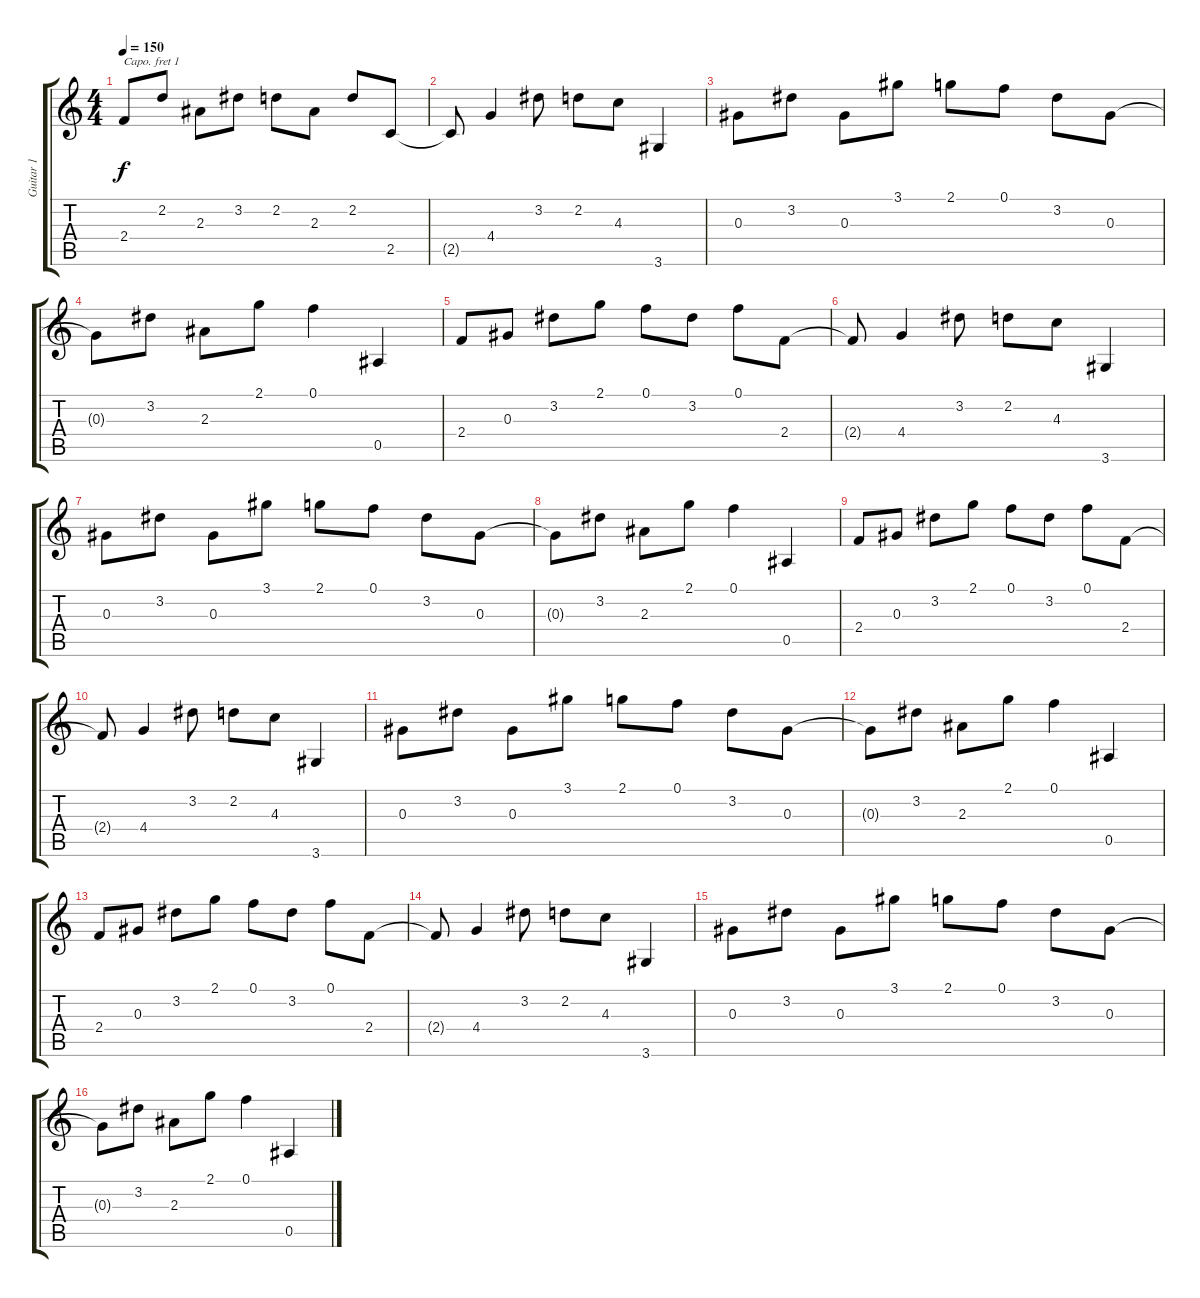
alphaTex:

\track ("Guitar 1" "Guitar 1") {instrument electricguitarclean}
\staff {score tabs}
\capo 1
\tuning (E4 B3 G3 D3 A2 E2) {hide}
\ts (4 4)
\tempo 150
\clef g2
\ks c
2.4.8{dy f} 2.2.8 2.3.8 3.2.8 2.2.8 2.3.8 2.2.8 2.5.8 |
2.5{t}.8 4.4.4 3.2.8 2.2.8 4.3.8 3.6.4 |
0.3.8 3.2.8 0.3.8 3.1.8 2.1.8 0.1.8 3.2.8 0.3.8 |
0.3{t}.8 3.2.8 2.3.8 2.1.8 0.1.4 0.5.4 |
2.4.8 0.3.8 3.2.8 2.1.8 0.1.8 3.2.8 0.1.8 2.4.8 |
2.4{t}.8 4.4.4 3.2.8 2.2.8 4.3.8 3.6.4 |
0.3.8 3.2.8 0.3.8 3.1.8 2.1.8 0.1.8 3.2.8 0.3.8 |
0.3{t}.8 3.2.8 2.3.8 2.1.8 0.1.4 0.5.4 |
2.4.8 0.3.8 3.2.8 2.1.8 0.1.8 3.2.8 0.1.8 2.4.8 |
2.4{t}.8 4.4.4 3.2.8 2.2.8 4.3.8 3.6.4 |
0.3.8 3.2.8 0.3.8 3.1.8 2.1.8 0.1.8 3.2.8 0.3.8 |
0.3{t}.8 3.2.8 2.3.8 2.1.8 0.1.4 0.5.4 |
2.4.8 0.3.8 3.2.8 2.1.8 0.1.8 3.2.8 0.1.8 2.4.8 |
2.4{t}.8 4.4.4 3.2.8 2.2.8 4.3.8 3.6.4 |
0.3.8 3.2.8 0.3.8 3.1.8 2.1.8 0.1.8 3.2.8 0.3.8 |
0.3{t}.8 3.2.8 2.3.8 2.1.8 0.1.4 0.5.4
